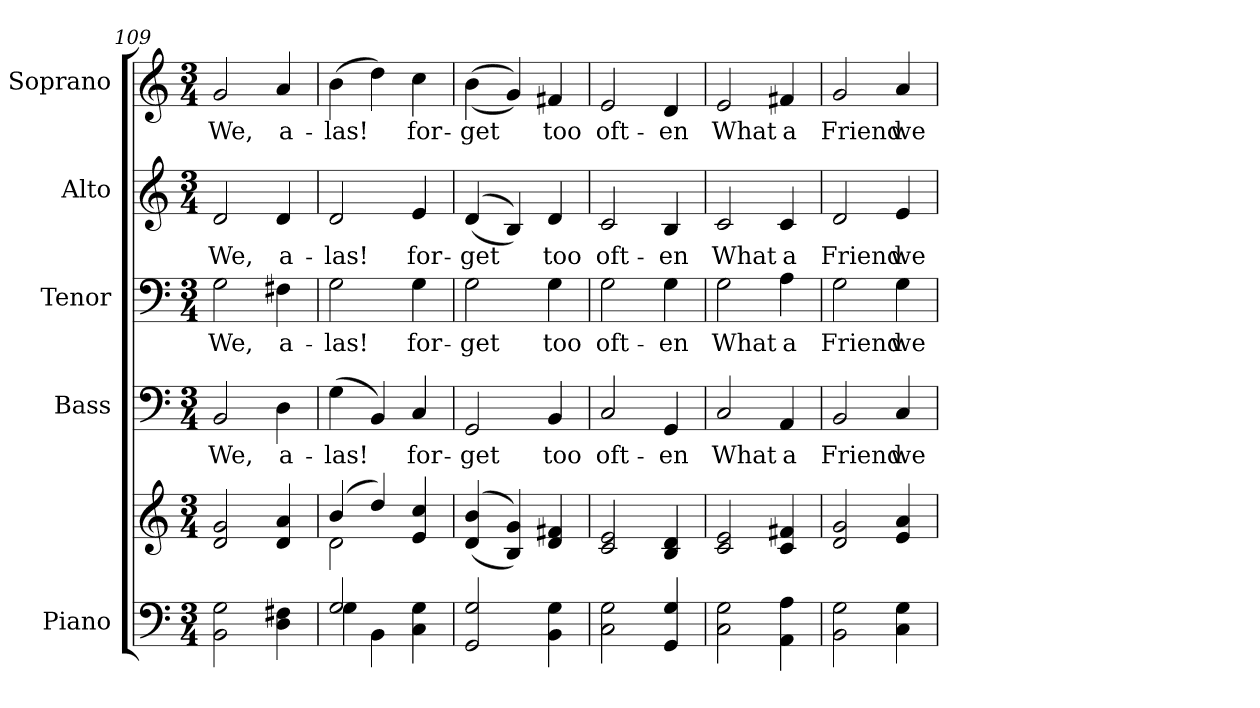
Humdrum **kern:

**kern	**kern	**kern	**text	**kern	**text	**kern	**text	**kern	**text
*part5	*part5	*part4	*part4	*part3	*part3	*part2	*part2	*part1	*part1
*staff6	*staff5	*staff4	*staff4	*staff3	*staff3	*staff2	*staff2	*staff1	*staff1
*I"Piano	*	*I"Bass	*	*I"Tenor	*	*I"Alto	*	*I"Soprano	*
*I'Pno.	*	*I'B.	*	*I'T.	*	*I'A.	*	*I'S.	*
!!LO:PB:g=z
*clefF4	*clefG2	*clefF4	*	*clefF4	*	*clefG2	*	*clefG2	*
*k[]	*k[]	*k[]	*	*k[]	*	*k[]	*	*k[]	*
*C:	*C:	*C:	*	*C:	*	*C:	*	*C:	*
*M3/4	*M3/4	*M3/4	*	*M3/4	*	*M3/4	*	*M3/4	*
=109	=109	=109	=109	=109	=109	=109	=109	=109	=109
!	!	!	!LO:LY:b:color=#000000	!	!	!	!	!	!
!	!	!	!	!	!LO:LY:b:color=#000000	!	!	!	!
!	!	!	!	!	!	!	!LO:LY:b:color=#000000	!	!
!	!	!	!	!	!	!	!	!	!LO:LY:b:color=#000000
2BBi\ 2Gi	2di/ 2gi	2BBi/	We,	2Gi\	We,	2di/	We,	2gi/	We,
!	!	!	!LO:LY:b:color=#000000	!	!	!	!	!	!
!	!	!	!	!	!LO:LY:b:color=#000000	!	!	!	!
!	!	!	!	!	!	!	!LO:LY:b:color=#000000	!	!
!	!	!	!	!	!	!	!	!	!LO:LY:b:color=#000000
4Di\ 4F#Xi	4di/ 4ai	4Di\	a-	4F#Xi\	a-	4di/	a-	4ai/	a-
=110	=110	=110	=110	=110	=110	=110	=110	=110	=110
*^	*^	*	*	*	*	*	*	*	*
!	!	!	!	!	!LO:LY:b:color=#000000	!	!	!	!	!	!
!	!	!	!	!	!	!	!LO:LY:b:color=#000000	!	!	!	!
!	!	!	!	!	!	!	!	!	!LO:LY:b:color=#000000	!	!
!	!	!	!	!	!	!	!	!	!	!	!LO:LY:b:color=#000000
2Gi/	4Gi\	(4bi/	2di\	(4Gi\	-las!	2Gi\	-las!	2di/	-las!	(4bi\	-las!
.	4BBi\	4ddi/)	.	4BBi/)	.	.	.	.	.	4ddi\)	.
!	!	!	!	!	!LO:LY:b:color=#000000	!	!	!	!	!	!
!	!	!	!	!	!	!	!LO:LY:b:color=#000000	!	!	!	!
!	!	!	!	!	!	!	!	!	!LO:LY:b:color=#000000	!	!
!	!	!	!	!	!	!	!	!	!	!	!LO:LY:b:color=#000000
4Ci\ 4Gi	4ryy	4ei/ 4cci	4ryy	4Ci/	for-	4Gi\	for-	4ei/	for-	4cci\	for-
*v	*v	*	*	*	*	*	*	*	*	*	*
*	*v	*v	*	*	*	*	*	*	*	*
=111	=111	=111	=111	=111	=111	=111	=111	=111	=111
*^	*^	*	*	*	*	*	*	*	*
!	!	!	!	!	!LO:LY:b:color=#000000	!	!	!	!	!	!
*v	*v	*	*	*	*	*	*	*	*	*	*
*	*v	*v	*	*	*	*	*	*	*	*
*^	*^	*	*	*	*	*	*	*	*
!	!	!	!	!	!	!	!LO:LY:b:color=#000000	!	!	!	!
*v	*v	*	*	*	*	*	*	*	*	*	*
*	*v	*v	*	*	*	*	*	*	*	*
*^	*^	*	*	*	*	*	*	*	*
!	!	!	!	!	!	!	!	!	!LO:LY:b:color=#000000	!	!
*v	*v	*	*	*	*	*	*	*	*	*	*
*	*v	*v	*	*	*	*	*	*	*	*
*^	*^	*	*	*	*	*	*	*	*
!	!	!	!	!	!	!	!	!	!	!	!LO:LY:b:color=#000000
*v	*v	*	*	*	*	*	*	*	*	*	*
*	*v	*v	*	*	*	*	*	*	*	*
2GGi/ 2Gi	((4di/ 4bi	2GGi/	-get	2Gi\	-get	((4di/	-get	((4bi\	-get
.	4Bi/ 4gi))	.	.	.	.	4Bi/))	.	4gi/))	.
!	!	!	!LO:LY:b:color=#000000	!	!	!	!	!	!
!	!	!	!	!	!LO:LY:b:color=#000000	!	!	!	!
!	!	!	!	!	!	!	!LO:LY:b:color=#000000	!	!
!	!	!	!	!	!	!	!	!	!LO:LY:b:color=#000000
4BBi\ 4Gi	4di/ 4f#Xi	4BBi/	too	4Gi\	too	4di/	too	4f#Xi/	too
!!LO:PB:g=z
=112	=112	=112	=112	=112	=112	=112	=112	=112	=112
!	!	!	!LO:LY:b:color=#000000	!	!	!	!	!	!
!	!	!	!	!	!LO:LY:b:color=#000000	!	!	!	!
!	!	!	!	!	!	!	!LO:LY:b:color=#000000	!	!
!	!	!	!	!	!	!	!	!	!LO:LY:b:color=#000000
2Ci\ 2Gi	2ci/ 2ei	2Ci/	oft-	2Gi\	oft-	2ci/	oft-	2ei/	oft-
!	!	!	!LO:LY:b:color=#000000	!	!	!	!	!	!
!	!	!	!	!	!LO:LY:b:color=#000000	!	!	!	!
!	!	!	!	!	!	!	!LO:LY:b:color=#000000	!	!
!	!	!	!	!	!	!	!	!	!LO:LY:b:color=#000000
4GGi/ 4Gi	4Bi/ 4di	4GGi/	-en	4Gi\	-en	4Bi/	-en	4di/	-en
=113	=113	=113	=113	=113	=113	=113	=113	=113	=113
!	!	!	!LO:LY:b:color=#000000	!	!	!	!	!	!
!	!	!	!	!	!LO:LY:b:color=#000000	!	!	!	!
!	!	!	!	!	!	!	!LO:LY:b:color=#000000	!	!
!	!	!	!	!	!	!	!	!	!LO:LY:b:color=#000000
2Ci\ 2Gi	2ci/ 2ei	2Ci/	What	2Gi\	What	2ci/	What	2ei/	What
!	!	!	!LO:LY:b:color=#000000	!	!	!	!	!	!
!	!	!	!	!	!LO:LY:b:color=#000000	!	!	!	!
!	!	!	!	!	!	!	!LO:LY:b:color=#000000	!	!
!	!	!	!	!	!	!	!	!	!LO:LY:b:color=#000000
4AAi\ 4Ai	4ci/ 4f#Xi	4AAi/	a	4Ai\	a	4ci/	a	4f#Xi/	a
=114	=114	=114	=114	=114	=114	=114	=114	=114	=114
!	!	!	!LO:LY:b:color=#000000	!	!	!	!	!	!
!	!	!	!	!	!LO:LY:b:color=#000000	!	!	!	!
!	!	!	!	!	!	!	!LO:LY:b:color=#000000	!	!
!	!	!	!	!	!	!	!	!	!LO:LY:b:color=#000000
2BBi\ 2Gi	2di/ 2gi	2BBi/	Friend	2Gi\	Friend	2di/	Friend	2gi/	Friend
!	!	!	!LO:LY:b:color=#000000	!	!	!	!	!	!
!	!	!	!	!	!LO:LY:b:color=#000000	!	!	!	!
!	!	!	!	!	!	!	!LO:LY:b:color=#000000	!	!
!	!	!	!	!	!	!	!	!	!LO:LY:b:color=#000000
4Ci\ 4Gi	4ei/ 4ai	4Ci/	we	4Gi\	we	4ei/	we	4ai/	we
=	=	=	=	=	=	=	=	=	=
*-	*-	*-	*-	*-	*-	*-	*-	*-	*-
